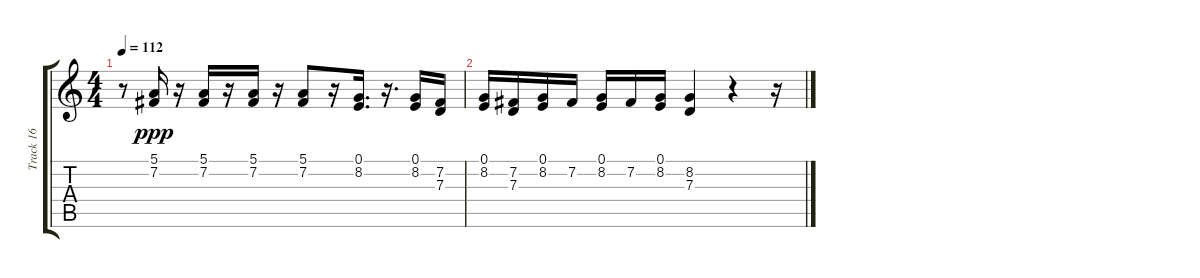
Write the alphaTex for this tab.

\track ("Track 16" "Track 16") {instrument acousticgrandpiano}
\staff {score tabs}
\tuning (E4 B3 G3 D3 A2 E2) {hide}
\ts (4 4)
\tempo 112
\clef g2
\ks c
r.8{dy ppp} (5.1 7.2).16 r.16 (5.1 7.2).16 r.16 (5.1 7.2).16 r.16 (5.1 7.2).8 r.16 (0.1 8.2).16{d} r.16{d} (0.1 8.2).16 (7.2 7.3).16 |
(0.1 8.2).16 (7.2 7.3).16 (0.1 8.2).16 7.2.16 (0.1 8.2).16 7.2.16 (0.1 8.2).16 (8.2 7.3).4 r.4 r.16
